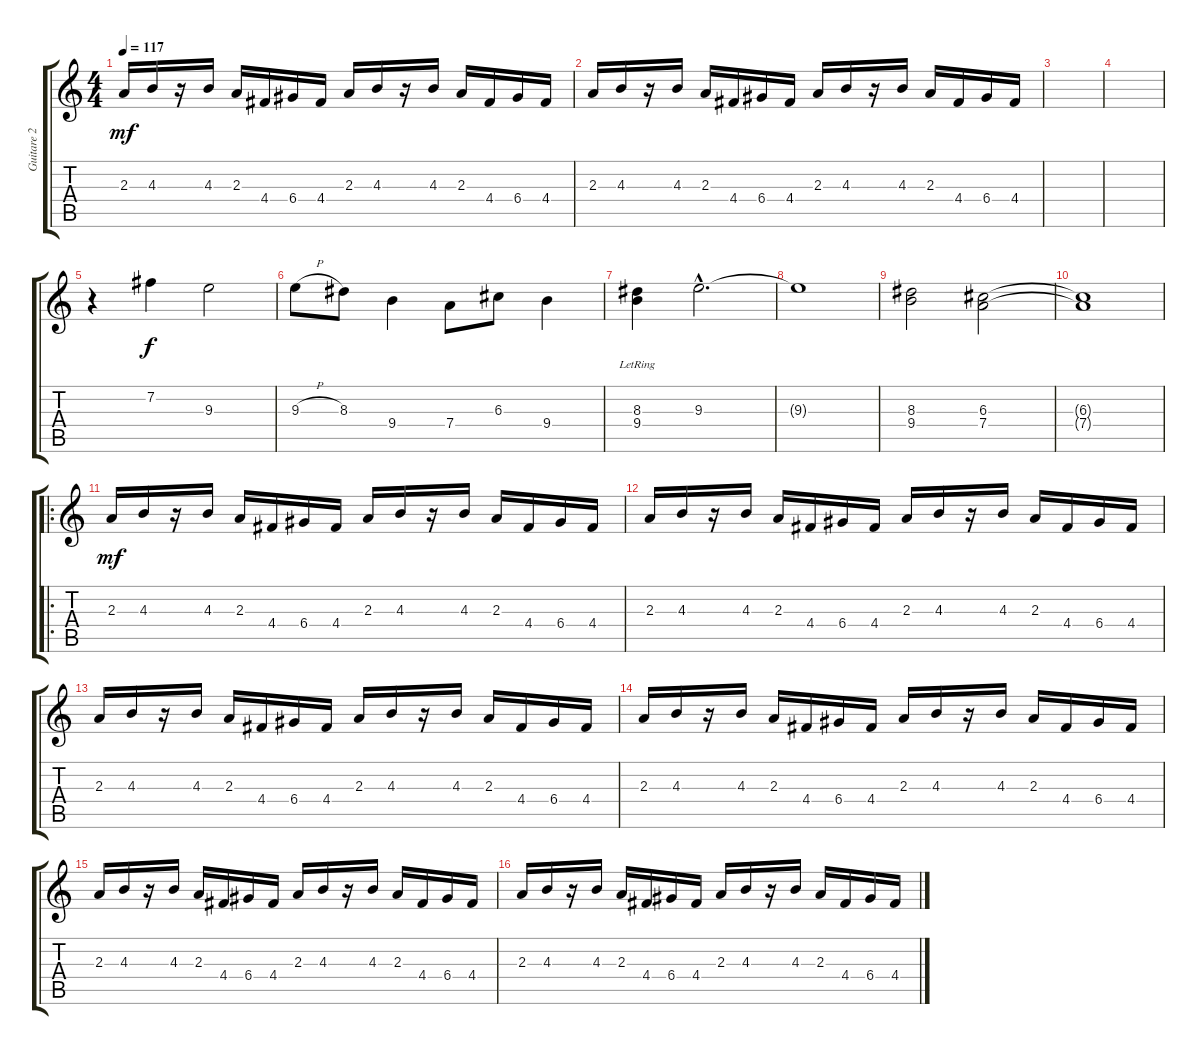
\track ("Guitare 2" "Guitare 2") {instrument electricguitarjazz}
\staff {score tabs}
\tuning (E4 B3 G3 D3 A2 E2) {hide}
\ts (4 4)
\tempo 117
\clef g2
\ks c
2.3.16{dy mf} 4.3.16 r.16 4.3.16 2.3.16 4.4.16 6.4.16 4.4.16 2.3.16 4.3.16 r.16 4.3.16 2.3.16 4.4.16 6.4.16 4.4.16 |
2.3.16 4.3.16 r.16 4.3.16 2.3.16 4.4.16 6.4.16 4.4.16 2.3.16 4.3.16 r.16 4.3.16 2.3.16 4.4.16 6.4.16 4.4.16 |
|
|
r.4 7.2.4{dy f} 9.3.2 |
9.3{h}.8 8.3.8 9.4.4 7.4.8 6.3.8 9.4.4 |
(8.3 9.4{lr}).4 9.3{hac}.2{d} |
9.3{t}.1 |
(8.3 9.4).2 (6.3 7.4).2 |
(6.3{t} 7.4{t}).1 |
\ro
2.3.16{dy mf} 4.3.16 r.16 4.3.16 2.3.16 4.4.16 6.4.16 4.4.16 2.3.16 4.3.16 r.16 4.3.16 2.3.16 4.4.16 6.4.16 4.4.16 |
2.3.16 4.3.16 r.16 4.3.16 2.3.16 4.4.16 6.4.16 4.4.16 2.3.16 4.3.16 r.16 4.3.16 2.3.16 4.4.16 6.4.16 4.4.16 |
2.3.16 4.3.16 r.16 4.3.16 2.3.16 4.4.16 6.4.16 4.4.16 2.3.16 4.3.16 r.16 4.3.16 2.3.16 4.4.16 6.4.16 4.4.16 |
2.3.16 4.3.16 r.16 4.3.16 2.3.16 4.4.16 6.4.16 4.4.16 2.3.16 4.3.16 r.16 4.3.16 2.3.16 4.4.16 6.4.16 4.4.16 |
2.3.16 4.3.16 r.16 4.3.16 2.3.16 4.4.16 6.4.16 4.4.16 2.3.16 4.3.16 r.16 4.3.16 2.3.16 4.4.16 6.4.16 4.4.16 |
2.3.16 4.3.16 r.16 4.3.16 2.3.16 4.4.16 6.4.16 4.4.16 2.3.16 4.3.16 r.16 4.3.16 2.3.16 4.4.16 6.4.16 4.4.16
